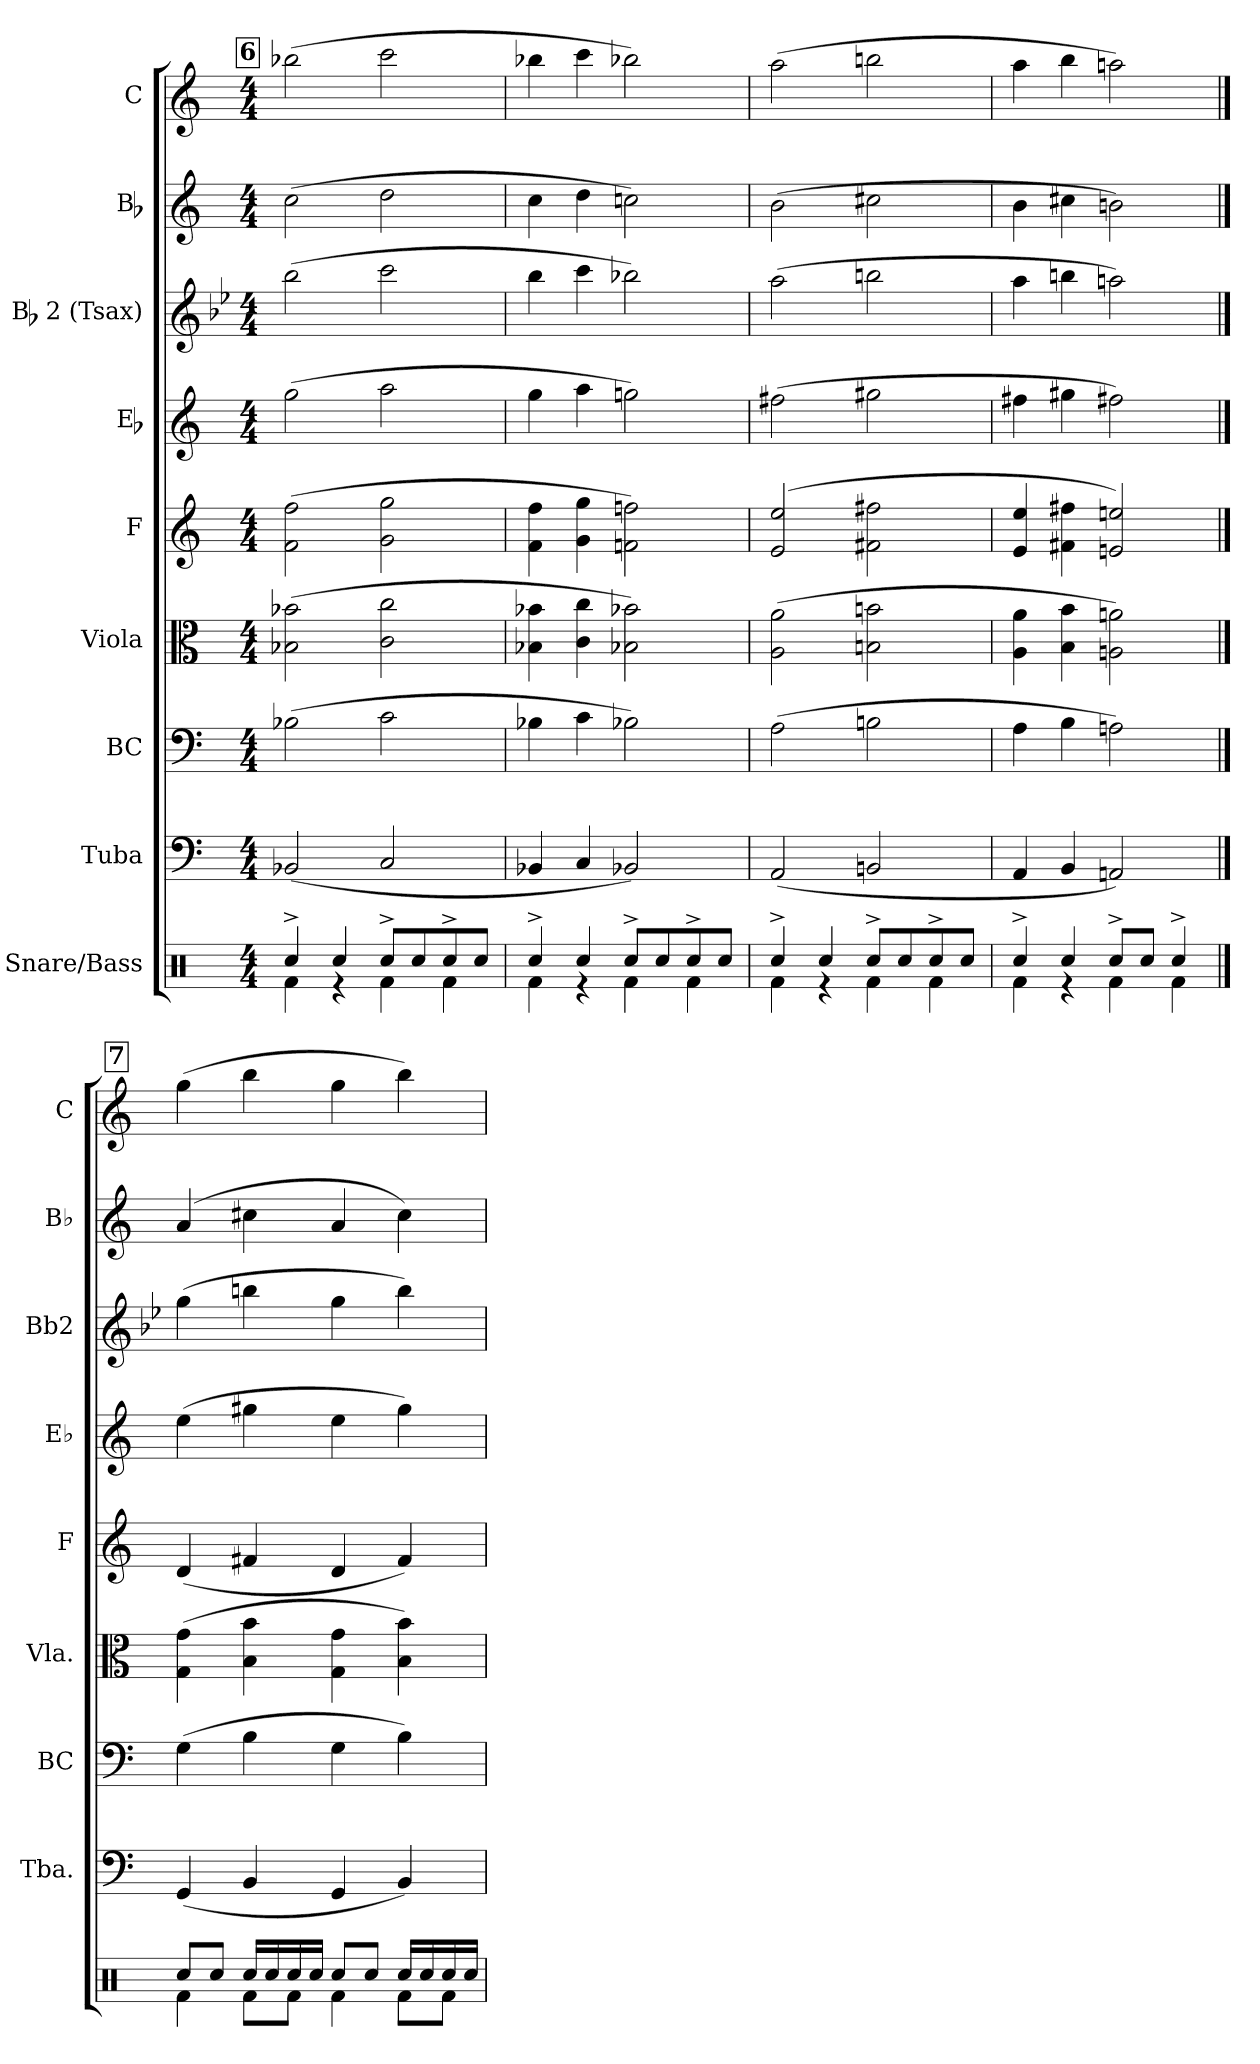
**kern	**kern	**kern	**kern	**kern	**kern	**kern	**kern	**kern
*part9	*part8	*part7	*part6	*part5	*part4	*part3	*part2	*part1
*staff9	*staff8	*staff7	*staff6	*staff5	*staff4	*staff3	*staff2	*staff1
*I"Snare/Bass	*I"Tuba	*I"BC	*I"Viola	*I"F	*I"Eb	*I"Bb 2 (Tsax)	*I"Bb	*I"C
*	*I'Tba.	*I'BC	*I'Vla.	*I'F	*I'Eb	*I'Bb2	*I'Bb	*I'C
!!LO:PB:g=z
*clefX	*clefF4	*clefF4	*clefC3	*clefG2	*clefG2	*clefG2	*clefG2	*clefG2
*	*	*	*	*ITrd4c7	*ITrd5c9	*ITrd8c14	*ITrd1c2	*
*k[]	*k[]	*k[]	*k[]	*k[b-]	*k[b-e-a-]	*k[b-e-]	*k[b-e-]	*k[]
*M4/4	*M4/4	*M4/4	*M4/4	*M4/4	*M4/4	*M4/4	*M4/4	*M4/4
!!LO:REH:place=s1:color=#000000:enc=box:fs=10.3509:t=6
=41	=41	=41	=41	=41	=41	=41	=41	=41
*^	*	*	*	*	*	*	*	*
4Rcc^i/	4Rfi\	(2BB-Xi/	(2B-Xi\	(2B-Xi\ 2b-Xi	(2B-i\ 2b-i	(2b-i\	(2b-i\	(2b-i\	(2bb-Xi\
4Rcci/	4r	.	.	.	.	.	.	.	.
8Rcc^i/L	4Rfi\	2Ci/	2ci\	2ci\ 2cci	2ci\ 2cci	2cci\	2cci\	2cci\	2ccci\
8Rcci/	.	.	.	.	.	.	.	.	.
8Rcc^i/	4Rfi\	.	.	.	.	.	.	.	.
8Rcci/J	.	.	.	.	.	.	.	.	.
=42	=42	=42	=42	=42	=42	=42	=42	=42	=42
4Rcc^i/	4Rfi\	4BB-Xi/	4B-Xi\	4B-Xi\ 4b-Xi	4B-i\ 4b-i	4b-i\	4b-i\	4b-i\	4bb-Xi\
4Rcci/	4r	4Ci/	4ci\	4ci\ 4cci	4ci\ 4cci	4cci\	4cci\	4cci\	4ccci\
8Rcc^i/L	4Rfi\	2BB-Xi/)	2B-Xi\)	2B-Xi\ 2b-Xi)	2B-Xi\ 2b-Xi)	2b-Xi\)	2b-Xi\)	2b-Xi\)	2bb-Xi\)
8Rcci/	.	.	.	.	.	.	.	.	.
8Rcc^i/	4Rfi\	.	.	.	.	.	.	.	.
8Rcci/J	.	.	.	.	.	.	.	.	.
=43	=43	=43	=43	=43	=43	=43	=43	=43	=43
4Rcc^i/	4Rfi\	(2AAi/	(2Ai\	(2Ai\ 2ai	(2Ai/ 2ai	(2ani\	(2ai\	(2ai\	(2aai\
4Rcci/	4r	.	.	.	.	.	.	.	.
8Rcc^i/L	4Rfi\	2BBni/	2Bni\	2Bni\ 2bni	2Bni\ 2bni	2bni\	2bni\	2bni\	2bbni\
8Rcci/	.	.	.	.	.	.	.	.	.
8Rcc^i/	4Rfi\	.	.	.	.	.	.	.	.
8Rcci/J	.	.	.	.	.	.	.	.	.
=44	=44	=44	=44	=44	=44	=44	=44	=44	=44
4Rcc^i/	4Rfi\	4AAi/	4Ai\	4Ai\ 4ai	4Ai/ 4ai	4ani\	4ai\	4ai\	4aai\
4Rcci/	4r	4BBi/	4Bi\	4Bi\ 4bi	4Bni\ 4bni	4bni\	4bni\	4bni\	4bbi\
8Rcc^i/L	4Rfi\	2AAni/)	2Ani\)	2Ani\ 2ani)	2Ani/ 2ani)	2ani\)	2ani\)	2ani\)	2aani\)
8Rcci/J	.	.	.	.	.	.	.	.	.
4Rcc^i/	4Rfi\	.	.	.	.	.	.	.	.
!!LO:LB:g=z
!!LO:REH:place=s1:color=#000000:enc=box:fs=10.3509:t=7
==45	==45	==45	==45	==45	==45	==45	==45	==45	==45
8Rcci/L	4Rfi\	(4GGi/	(4Gi\	(4Gi\ 4gi	(4Gi/	(4gi\	(4gi\	(4gi/	(4ggi\
8Rcci/J	.	.	.	.	.	.	.	.	.
16Rcci/LL	8Rfi\L	4BBi/	4Bi\	4Bi\ 4bi	4Bni/	4bni\	4bni\	4bni\	4bbi\
16Rcci/	.	.	.	.	.	.	.	.	.
16Rcci/	8Rfi\J	.	.	.	.	.	.	.	.
16Rcci/JJ	.	.	.	.	.	.	.	.	.
8Rcci/L	4Rfi\	4GGi/	4Gi\	4Gi\ 4gi	4Gi/	4gi\	4gi\	4gi/	4ggi\
8Rcci/J	.	.	.	.	.	.	.	.	.
16Rcci/LL	8Rfi\L	4BBi/)	4Bi\)	4Bi\ 4bi)	4Bi/)	4bi\)	4bi\)	4bi\)	4bbi\)
16Rcci/	.	.	.	.	.	.	.	.	.
16Rcci/	8Rfi\J	.	.	.	.	.	.	.	.
16Rcci/JJ	.	.	.	.	.	.	.	.	.
*v	*v	*	*	*	*	*	*	*	*
=	=	=	=	=	=	=	=	=
*-	*-	*-	*-	*-	*-	*-	*-	*-
